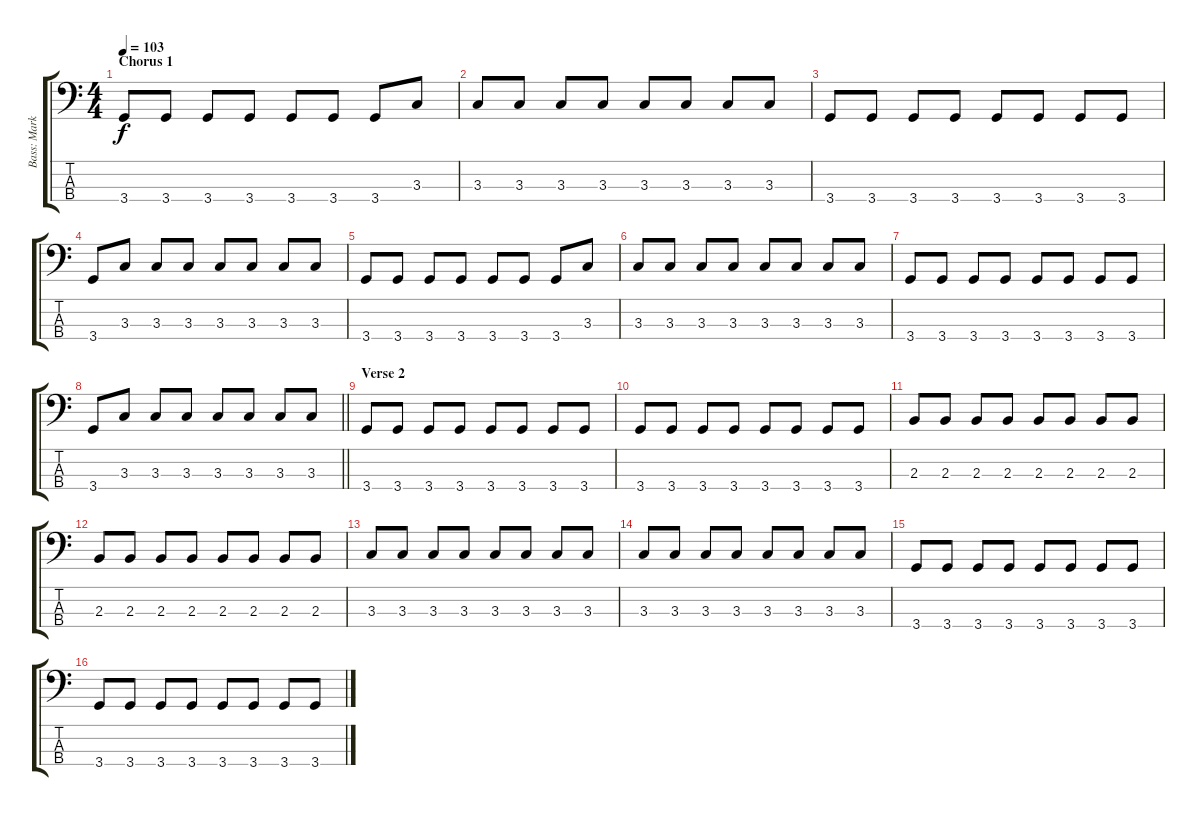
\track ("Bass: Mark Andes" "Bass: Mark") {instrument electricbasspick}
\staff {score tabs}
\tuning (G2 D2 A1 E1) {hide}
\ts (4 4)
\section ("" "Chorus 1")
\tempo 103
\clef f4
\ks c
3.4.8{dy f} 3.4.8 3.4.8 3.4.8 3.4.8 3.4.8 3.4.8 3.3.8 |
3.3.8 3.3.8 3.3.8 3.3.8 3.3.8 3.3.8 3.3.8 3.3.8 |
3.4.8 3.4.8 3.4.8 3.4.8 3.4.8 3.4.8 3.4.8 3.4.8 |
3.4.8 3.3.8 3.3.8 3.3.8 3.3.8 3.3.8 3.3.8 3.3.8 |
3.4.8 3.4.8 3.4.8 3.4.8 3.4.8 3.4.8 3.4.8 3.3.8 |
3.3.8 3.3.8 3.3.8 3.3.8 3.3.8 3.3.8 3.3.8 3.3.8 |
3.4.8 3.4.8 3.4.8 3.4.8 3.4.8 3.4.8 3.4.8 3.4.8 |
\barLineRight lightlight
3.4.8 3.3.8 3.3.8 3.3.8 3.3.8 3.3.8 3.3.8 3.3.8 |
\section ("" "Verse 2")
3.4.8 3.4.8 3.4.8 3.4.8 3.4.8 3.4.8 3.4.8 3.4.8 |
3.4.8 3.4.8 3.4.8 3.4.8 3.4.8 3.4.8 3.4.8 3.4.8 |
2.3.8 2.3.8 2.3.8 2.3.8 2.3.8 2.3.8 2.3.8 2.3.8 |
2.3.8 2.3.8 2.3.8 2.3.8 2.3.8 2.3.8 2.3.8 2.3.8 |
3.3.8 3.3.8 3.3.8 3.3.8 3.3.8 3.3.8 3.3.8 3.3.8 |
3.3.8 3.3.8 3.3.8 3.3.8 3.3.8 3.3.8 3.3.8 3.3.8 |
3.4.8 3.4.8 3.4.8 3.4.8 3.4.8 3.4.8 3.4.8 3.4.8 |
3.4.8 3.4.8 3.4.8 3.4.8 3.4.8 3.4.8 3.4.8 3.4.8
